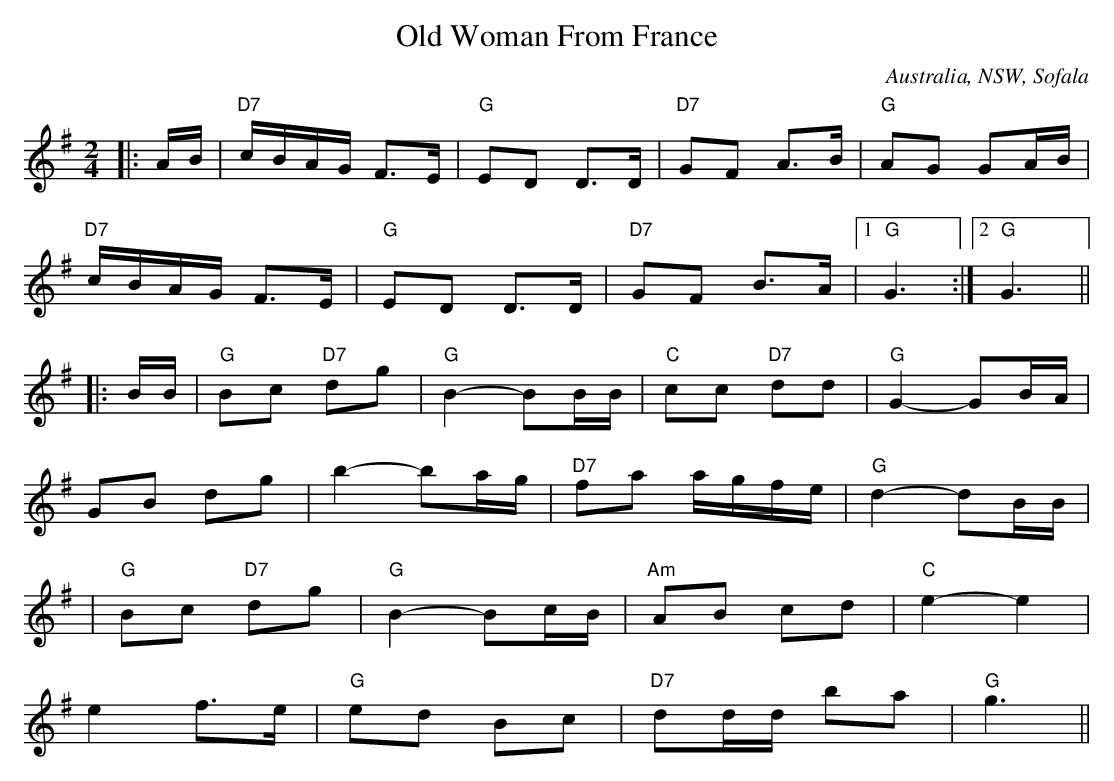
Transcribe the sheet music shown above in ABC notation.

X:1
T:Old Woman From France
O:Australia, NSW, Sofala
M:2/4
L:1/16
K:G
|:AB|"D7"cBAG F3E|"G"E2D2 D3D|"D7"G2F2 A3B|"G"A2G2 G2AB|
"D7"cBAG F3E|"G"E2D2 D3D|"D7"G2F2 B3A|1"G"G6:|2"G"G6||
|:BB|"G"B2c2 "D7"d2g2|"G"B4-B2BB|"C"c2c2 "D7"d2d2|"G"G4-G2BA|
G2B2 d2g2|b4-b2ag|"D7"f2a2 agfe|"G"d4-d2BB|
|"G"B2c2 "D7"d2g2|"G"B4-B2cB|"Am"A2B2 c2d2|"C"e4-e4|
e4f3e|"G"e2d2 B2c2|"D7"d2dd b2a2|"G"g6||
